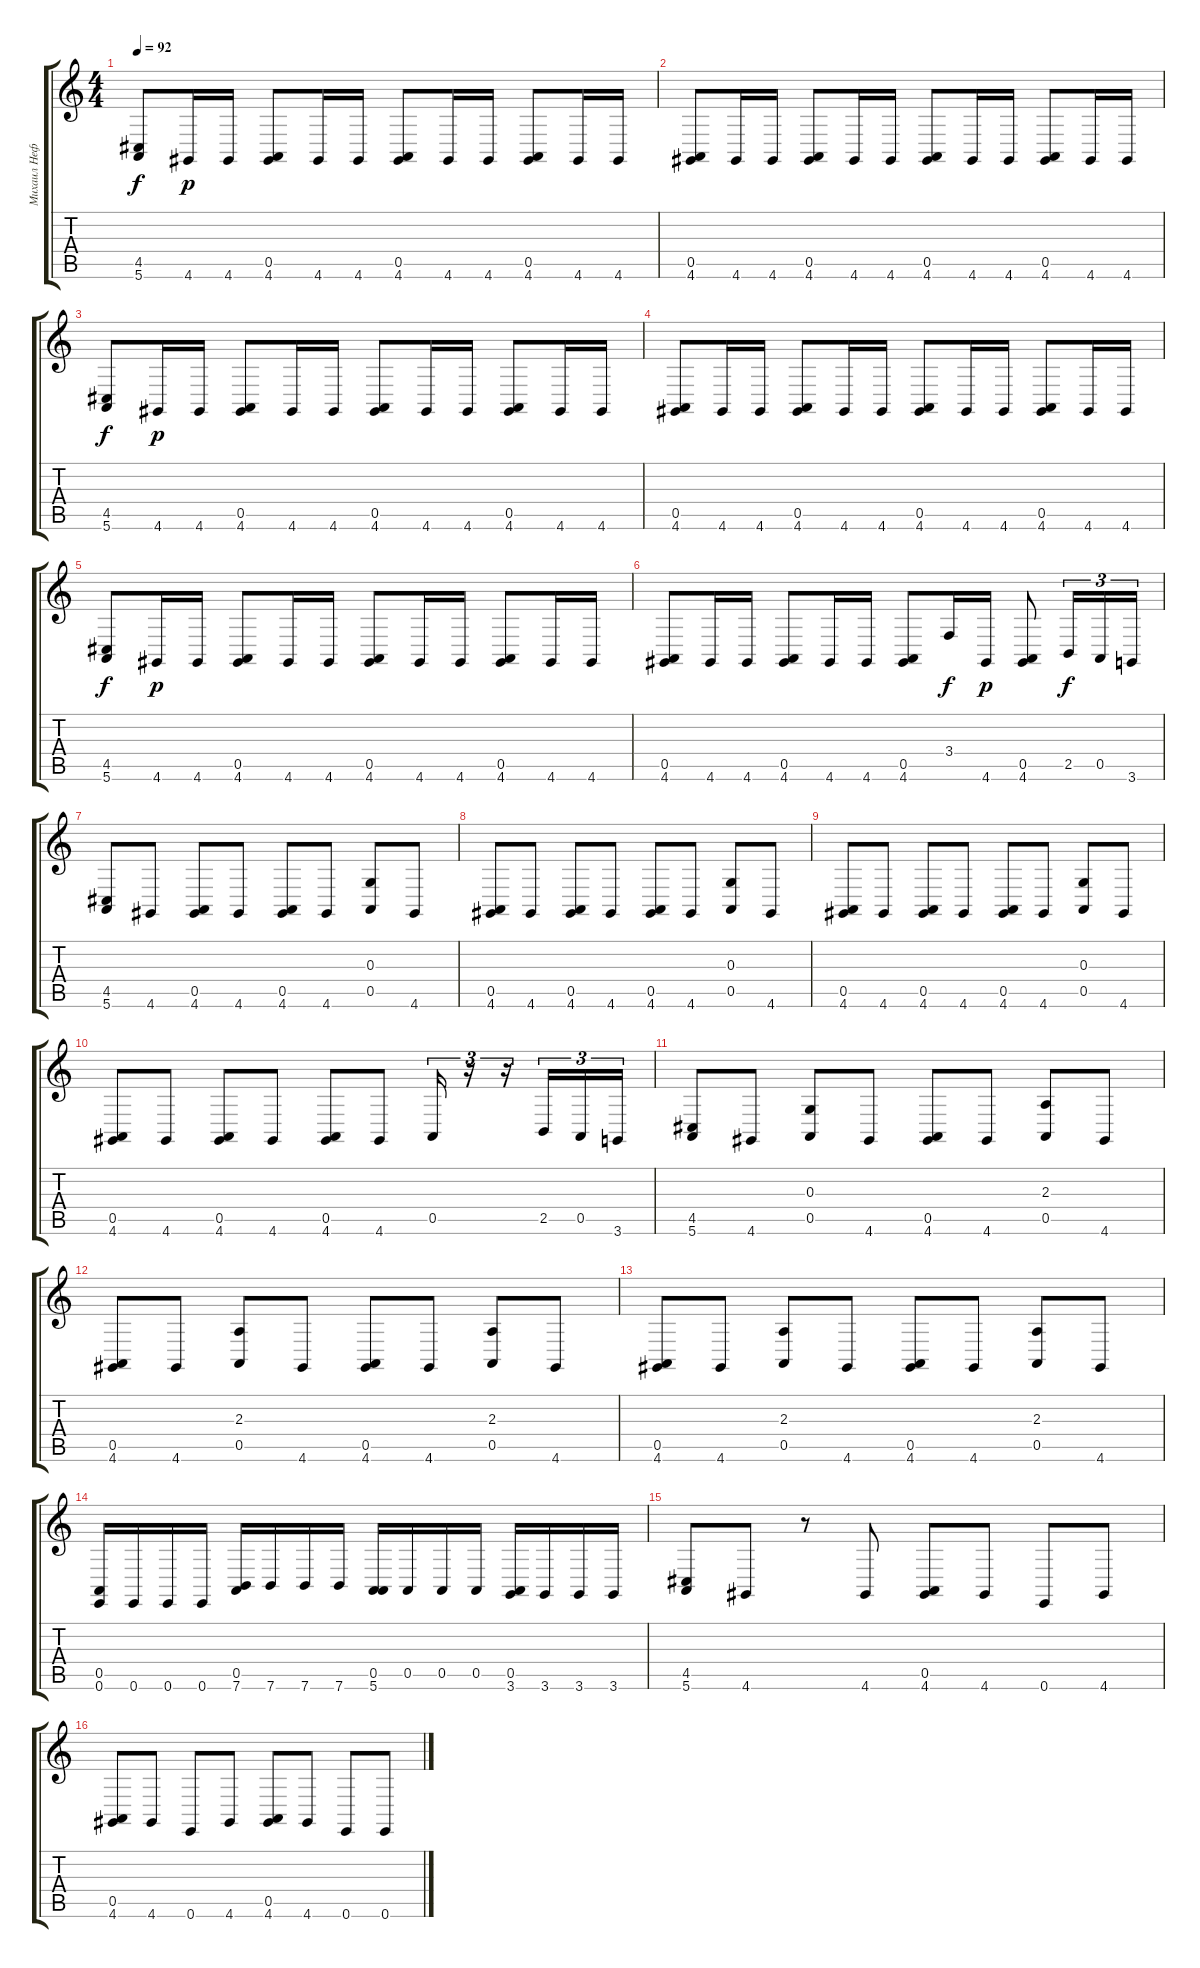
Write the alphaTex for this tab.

\track ("Михаил Нефедов" "Михаил Неф") {instrument rockorgan}
\staff {score tabs}
\tuning (E4 B3 G3 D3 A2 E2) {hide}
\ts (4 4)
\tempo 92
\clef g2
\ks c
(4.5 5.6).8{dy f} 4.6.16{dy p} 4.6.16 (0.5 4.6).8 4.6.16 4.6.16 (0.5 4.6).8 4.6.16 4.6.16 (0.5 4.6).8 4.6.16 4.6.16 |
(0.5 4.6).8 4.6.16 4.6.16 (0.5 4.6).8 4.6.16 4.6.16 (0.5 4.6).8 4.6.16 4.6.16 (0.5 4.6).8 4.6.16 4.6.16 |
(4.5 5.6).8{dy f} 4.6.16{dy p} 4.6.16 (0.5 4.6).8 4.6.16 4.6.16 (0.5 4.6).8 4.6.16 4.6.16 (0.5 4.6).8 4.6.16 4.6.16 |
(0.5 4.6).8 4.6.16 4.6.16 (0.5 4.6).8 4.6.16 4.6.16 (0.5 4.6).8 4.6.16 4.6.16 (0.5 4.6).8 4.6.16 4.6.16 |
(4.5 5.6).8{dy f} 4.6.16{dy p} 4.6.16 (0.5 4.6).8 4.6.16 4.6.16 (0.5 4.6).8 4.6.16 4.6.16 (0.5 4.6).8 4.6.16 4.6.16 |
(0.5 4.6).8 4.6.16 4.6.16 (0.5 4.6).8 4.6.16 4.6.16 (0.5 4.6).8 3.4.16{dy f} 4.6.16{dy p} (0.5 4.6).8 2.5.16{tu (3 2) dy f} 0.5.16{tu (3 2)} 3.6.16{tu (3 2)} |
(4.5 5.6).8 4.6.8 (0.5 4.6).8 4.6.8 (0.5 4.6).8 4.6.8 (0.3 0.5).8 4.6.8 |
(0.5 4.6).8 4.6.8 (0.5 4.6).8 4.6.8 (0.5 4.6).8 4.6.8 (0.3 0.5).8 4.6.8 |
(0.5 4.6).8 4.6.8 (0.5 4.6).8 4.6.8 (0.5 4.6).8 4.6.8 (0.3 0.5).8 4.6.8 |
(0.5 4.6).8 4.6.8 (0.5 4.6).8 4.6.8 (0.5 4.6).8 4.6.8 0.5.16{tu (3 2)} r.16{tu (3 2)} r.16{tu (3 2)} 2.5.16{tu (3 2)} 0.5.16{tu (3 2)} 3.6.16{tu (3 2)} |
(4.5 5.6).8 4.6.8 (0.3 0.5).8 4.6.8 (0.5 4.6).8 4.6.8 (2.3 0.5).8 4.6.8 |
(0.5 4.6).8 4.6.8 (2.3 0.5).8 4.6.8 (0.5 4.6).8 4.6.8 (2.3 0.5).8 4.6.8 |
(0.5 4.6).8 4.6.8 (2.3 0.5).8 4.6.8 (0.5 4.6).8 4.6.8 (2.3 0.5).8 4.6.8 |
(0.5 0.6).16 0.6.16 0.6.16 0.6.16 (0.5 7.6).16 7.6.16 7.6.16 7.6.16 (0.5 5.6).16 0.5.16 0.5.16 0.5.16 (0.5 3.6).16 3.6.16 3.6.16 3.6.16 |
(4.5 5.6).8 4.6.8 r.8 4.6.8 (0.5 4.6).8 4.6.8 0.6.8 4.6.8 |
(0.5 4.6).8 4.6.8 0.6.8 4.6.8 (0.5 4.6).8 4.6.8 0.6.8 0.6.8
